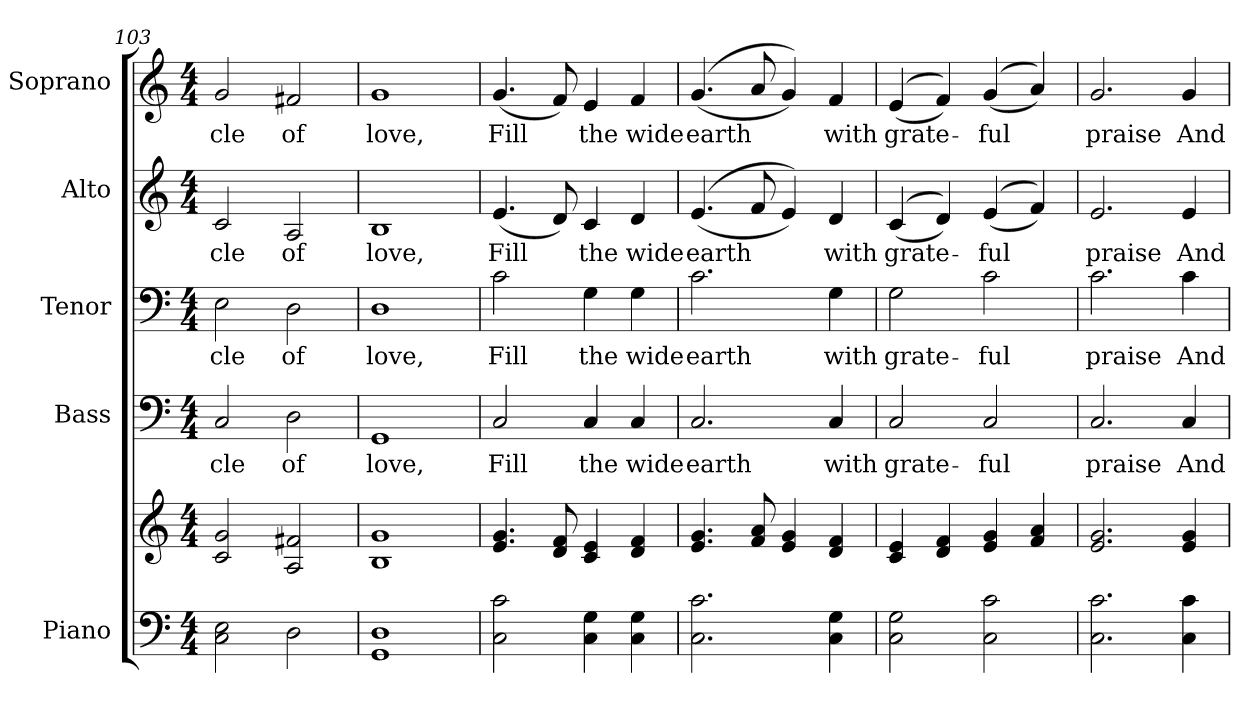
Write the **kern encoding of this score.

**kern	**kern	**kern	**text	**kern	**text	**kern	**text	**kern	**text
*part5	*part5	*part4	*part4	*part3	*part3	*part2	*part2	*part1	*part1
*staff6	*staff5	*staff4	*staff4	*staff3	*staff3	*staff2	*staff2	*staff1	*staff1
*I"Piano	*	*I"Bass	*	*I"Tenor	*	*I"Alto	*	*I"Soprano	*
*I'Pno.	*	*I'B.	*	*I'T.	*	*I'A.	*	*I'S.	*
*clefF4	*clefG2	*clefF4	*	*clefF4	*	*clefG2	*	*clefG2	*
*k[]	*k[]	*k[]	*	*k[]	*	*k[]	*	*k[]	*
*C:	*C:	*C:	*	*C:	*	*C:	*	*C:	*
*M4/4	*M4/4	*M4/4	*	*M4/4	*	*M4/4	*	*M4/4	*
=103	=103	=103	=103	=103	=103	=103	=103	=103	=103
!	!	!	!LO:LY:b:color=#000000	!	!	!	!	!	!
!	!	!	!	!	!LO:LY:b:color=#000000	!	!	!	!
!	!	!	!	!	!	!	!LO:LY:b:color=#000000	!	!
!	!	!	!	!	!	!	!	!	!LO:LY:b:color=#000000
2Ci\ 2Ei	2ci/ 2gi	2Ci/	-cle	2Ei\	-cle	2ci/	-cle	2gi/	-cle
!	!	!	!LO:LY:b:color=#000000	!	!	!	!	!	!
!	!	!	!	!	!LO:LY:b:color=#000000	!	!	!	!
!	!	!	!	!	!	!	!LO:LY:b:color=#000000	!	!
!	!	!	!	!	!	!	!	!	!LO:LY:b:color=#000000
2Di\	2Ai/ 2f#Xi	2Di\	of	2Di\	of	2Ai/	of	2f#Xi/	of
=104	=104	=104	=104	=104	=104	=104	=104	=104	=104
!	!	!	!LO:LY:b:color=#000000	!	!	!	!	!	!
!	!	!	!	!	!LO:LY:b:color=#000000	!	!	!	!
!	!	!	!	!	!	!	!LO:LY:b:color=#000000	!	!
!	!	!	!	!	!	!	!	!	!LO:LY:b:color=#000000
1GGi 1Di	1Bi 1gi	1GGi	love,	1Di	love,	1Bi	love,	1gi	love,
!!LO:PB:g=z
=105	=105	=105	=105	=105	=105	=105	=105	=105	=105
!	!	!	!LO:LY:b:color=#000000	!	!	!	!	!	!
!	!	!	!	!	!LO:LY:b:color=#000000	!	!	!	!
!	!	!	!	!	!	!	!LO:LY:b:color=#000000	!	!
!	!	!	!	!	!	!	!	!	!LO:LY:b:color=#000000
2Ci\ 2ci	4.ei/ 4.gi	2Ci/	Fill	2ci\	Fill	(4.ei/	Fill	(4.gi/	Fill
.	8di/ 8fi	.	.	.	.	8di/)	.	8fi/)	.
!	!	!	!LO:LY:b:color=#000000	!	!	!	!	!	!
!	!	!	!	!	!LO:LY:b:color=#000000	!	!	!	!
!	!	!	!	!	!	!	!LO:LY:b:color=#000000	!	!
!	!	!	!	!	!	!	!	!	!LO:LY:b:color=#000000
4Ci\ 4Gi	4ci/ 4ei	4Ci/	the	4Gi\	the	4ci/	the	4ei/	the
!	!	!	!LO:LY:b:color=#000000	!	!	!	!	!	!
!	!	!	!	!	!LO:LY:b:color=#000000	!	!	!	!
!	!	!	!	!	!	!	!LO:LY:b:color=#000000	!	!
!	!	!	!	!	!	!	!	!	!LO:LY:b:color=#000000
4Ci\ 4Gi	4di/ 4fi	4Ci/	wide	4Gi\	wide	4di/	wide	4fi/	wide
=106	=106	=106	=106	=106	=106	=106	=106	=106	=106
!	!	!	!LO:LY:b:color=#000000	!	!	!	!	!	!
!	!	!	!	!	!LO:LY:b:color=#000000	!	!	!	!
!	!	!	!	!	!	!	!LO:LY:b:color=#000000	!	!
!	!	!	!	!	!	!	!	!	!LO:LY:b:color=#000000
2.Ci\ 2.ci	4.ei/ 4.gi	2.Ci/	earth	2.ci\	earth	((4.ei/	earth	((4.gi/	earth
.	8fi/ 8ai	.	.	.	.	8fi/	.	8ai/	.
.	4ei/ 4gi	.	.	.	.	4ei/))	.	4gi/))	.
!	!	!	!LO:LY:b:color=#000000	!	!	!	!	!	!
!	!	!	!	!	!LO:LY:b:color=#000000	!	!	!	!
!	!	!	!	!	!	!	!LO:LY:b:color=#000000	!	!
!	!	!	!	!	!	!	!	!	!LO:LY:b:color=#000000
4Ci\ 4Gi	4di/ 4fi	4Ci/	with	4Gi\	with	4di/	with	4fi/	with
=107	=107	=107	=107	=107	=107	=107	=107	=107	=107
!	!	!	!LO:LY:b:color=#000000	!	!	!	!	!	!
!	!	!	!	!	!LO:LY:b:color=#000000	!	!	!	!
!	!	!	!	!	!	!	!LO:LY:b:color=#000000	!	!
!	!	!	!	!	!	!	!	!	!LO:LY:b:color=#000000
2Ci\ 2Gi	4ci/ 4ei	2Ci/	grate-	2Gi\	grate-	((4ci/	grate-	((4ei/	grate-
.	4di/ 4fi	.	.	.	.	4di/))	.	4fi/))	.
!	!	!	!LO:LY:b:color=#000000	!	!	!	!	!	!
!	!	!	!	!	!LO:LY:b:color=#000000	!	!	!	!
!	!	!	!	!	!	!	!LO:LY:b:color=#000000	!	!
!	!	!	!	!	!	!	!	!	!LO:LY:b:color=#000000
2Ci\ 2ci	4ei/ 4gi	2Ci/	-ful	2ci\	-ful	((4ei/	-ful	((4gi/	-ful
.	4fi/ 4ai	.	.	.	.	4fi/))	.	4ai/))	.
!!LO:PB:g=z
=108	=108	=108	=108	=108	=108	=108	=108	=108	=108
!	!	!	!LO:LY:b:color=#000000	!	!	!	!	!	!
!	!	!	!	!	!LO:LY:b:color=#000000	!	!	!	!
!	!	!	!	!	!	!	!LO:LY:b:color=#000000	!	!
!	!	!	!	!	!	!	!	!	!LO:LY:b:color=#000000
2.Ci\ 2.ci	2.ei/ 2.gi	2.Ci/	praise	2.ci\	praise	2.ei/	praise	2.gi/	praise
!	!	!	!LO:LY:b:color=#000000	!	!	!	!	!	!
!	!	!	!	!	!LO:LY:b:color=#000000	!	!	!	!
!	!	!	!	!	!	!	!LO:LY:b:color=#000000	!	!
!	!	!	!	!	!	!	!	!	!LO:LY:b:color=#000000
4Ci\ 4ci	4ei/ 4gi	4Ci/	And	4ci\	And	4ei/	And	4gi/	And
=	=	=	=	=	=	=	=	=	=
*-	*-	*-	*-	*-	*-	*-	*-	*-	*-
